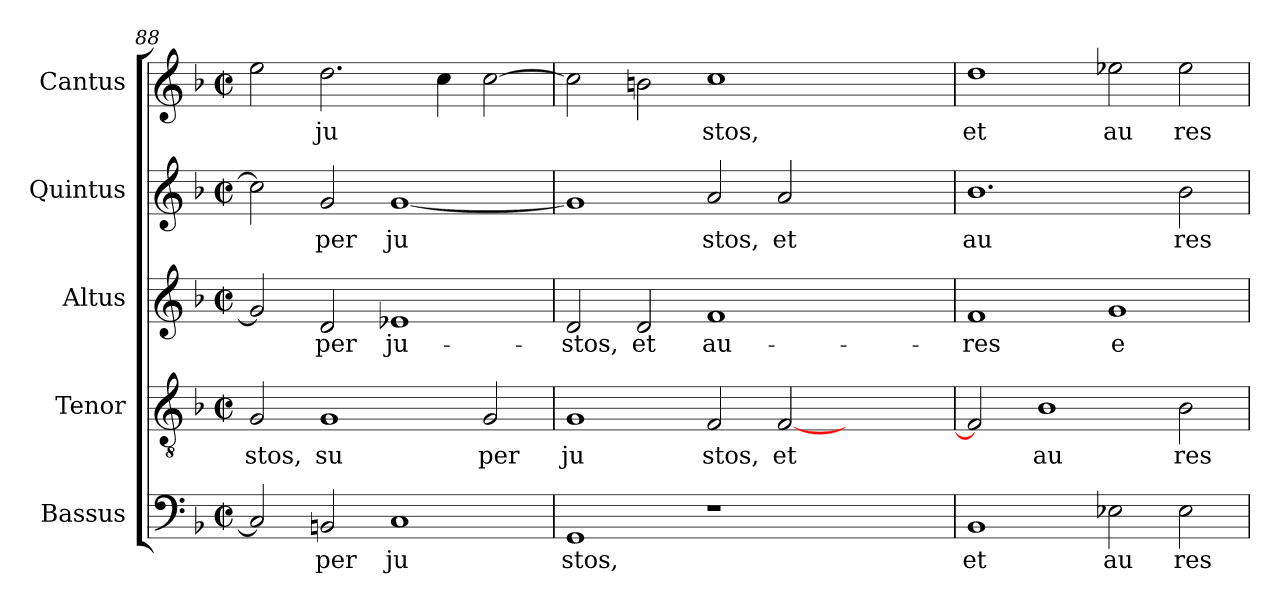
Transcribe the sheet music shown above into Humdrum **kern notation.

**kern	**text	**kern	**text	**kern	**text	**kern	**text	**kern	**text
*part5	*part5	*part4	*part4	*part3	*part3	*part2	*part2	*part1	*part1
*staff5	*staff5	*staff4	*staff4	*staff3	*staff3	*staff2	*staff2	*staff1	*staff1
*I"Bassus	*	*I"Tenor	*	*I"Altus	*	*I"Quintus	*	*I"Cantus	*
*clefF4	*	*clefGv2	*	*clefG2	*	*clefG2	*	*clefG2	*
*k[b-]	*	*k[b-]	*	*k[b-]	*	*k[b-]	*	*k[b-]	*
*F:	*	*F:	*	*F:	*	*F:	*	*F:	*
*M2/2	*	*M2/2	*	*M2/2	*	*M2/2	*	*M2/2	*
*met(c|)	*	*met(c|)	*	*met(c|)	*	*met(c|)	*	*met(c|)	*
=88	=88	=88	=88	=88	=88	=88	=88	=88	=88
!	!	!	!LO:LY:b:cj	!	!	!	!	!	!
2C/]	.	2G/	stos,	2g/]	.	2cc\]	.	2ee\	.
!	!LO:LY:b:cj	!	!LO:LY:b:cj	!	!LO:LY:b:cj	!	!LO:LY:b:cj	!	!LO:LY:b:cj
2BBn/	per	1G	su	2d/	-per	2g/	per	2.dd\	ju
!	!LO:LY:b:cj	!	!	!	!LO:LY:b:cj	!	!LO:LY:b:cj	!	!
1C	ju	.	.	1e-X	ju-	[<1g	ju	.	.
.	.	.	.	.	.	.	.	4cc\	.
!	!	!	!LO:LY:b:cj	!	!	!	!	!	!
.	.	2G/	per	.	.	.	.	[>2cc\	.
=89	=89	=89	=89	=89	=89	=89	=89	=89	=89
!	!LO:LY:b:cj	!	!LO:LY:b:cj	!	!LO:LY:b:cj	!	!	!	!
1GG	stos,	1G	ju	2d/	-stos,	1g]	.	2cc\]	.
!	!	!	!	!	!LO:LY:b:cj	!	!	!	!
.	.	.	.	2d/	et	.	.	2b\	.
!LO:N:vis=1	!	!	!LO:LY:b:cj	!	!LO:LY:b:cj	!	!LO:LY:b:cj	!	!LO:LY:b:cj
0r	.	2F/	stos,	1f	au-	2a/	stos,	1cc	stos,
!	!	!	!LO:LY:b:cj	!	!	!	!LO:LY:b:cj	!	!
.	.	[<2F/	et	.	.	2a/	et	.	.
.	.	1ryy	.	1ryy	.	1ryy	.	1ryy	.
=90	=90	=90	=90	=90	=90	=90	=90	=90	=90
!	!LO:LY:b:cj	!	!	!	!LO:LY:b:cj	!	!LO:LY:b:cj	!	!LO:LY:b:cj
1BB-	et	2F/]	.	1f	-res	1.b-	au	1dd	et
!	!	!	!LO:LY:b:cj	!	!	!	!	!	!
.	.	1B-	au	.	.	.	.	.	.
!	!LO:LY:b:cj	!	!	!	!LO:LY:b:cj	!	!	!	!LO:LY:b:cj
2E-\	au	.	.	1g	e-	.	.	2ee-X\	au
!	!LO:LY:b:cj	!	!LO:LY:b:cj	!	!	!	!LO:LY:b:cj	!	!LO:LY:b:cj
2E-\	res	2B-\	res	.	.	2b-\	res	2ee-\	res
=	=	=	=	=	=	=	=	=	=
*-	*-	*-	*-	*-	*-	*-	*-	*-	*-
